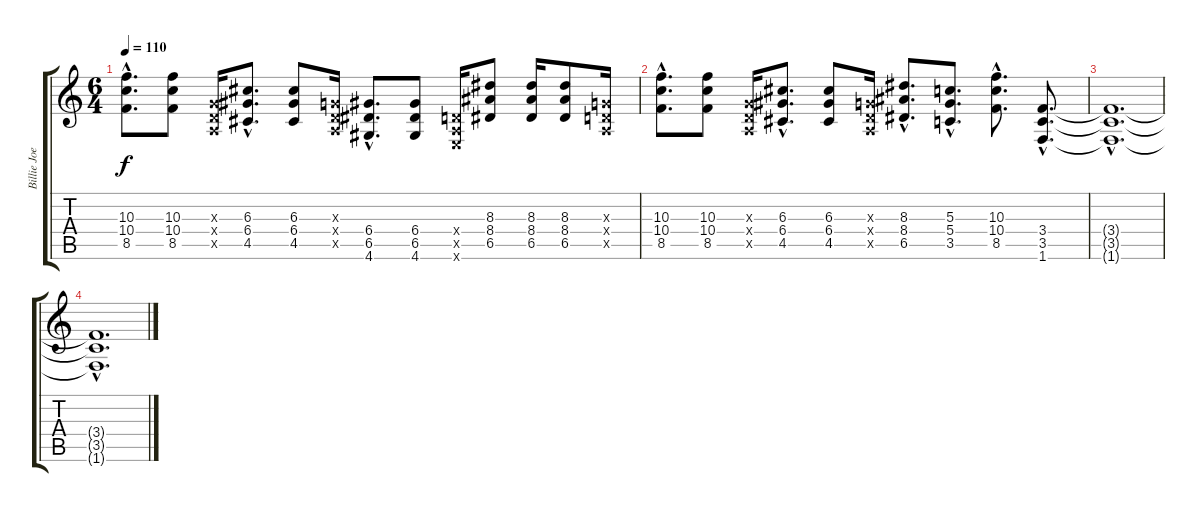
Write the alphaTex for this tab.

\track ("Billie Joe" "Billie Joe") {instrument distortionguitar}
\staff {score tabs}
\tuning (E4 B3 G3 D3 A2 E2) {hide}
\ts (6 4)
\tempo 110
\clef g2
\ks c
(10.3{hac} 10.4{hac} 8.5{hac}).8{d dy f} (10.3 10.4 8.5).8 (0.3{x} 0.4{x} 0.5{x}).16 (6.3{hac} 6.4{hac} 4.5{hac}).8{d} (6.3 6.4 4.5).8 (0.3{x} 0.4{x} 0.5{x}).16 (6.4{hac} 6.5{hac} 4.6{hac}).8{d} (6.4 6.5 4.6).8 (0.4{x} 0.5{x} 0.6{x}).16 (8.3 8.4 6.5).8 (8.3 8.4 6.5).16 (8.3 8.4 6.5).8 (0.3{x} 0.4{x} 0.5{x}).16 |
(10.3{hac} 10.4{hac} 8.5{hac}).8{d} (10.3 10.4 8.5).8 (0.3{x} 0.4{x} 0.5{x}).16 (6.3{hac} 6.4{hac} 4.5{hac}).8{d} (6.3 6.4 4.5).8 (0.3{x} 0.4{x} 0.5{x}).16 (8.3{hac} 8.4{hac} 6.5{hac}).8{d} (5.3{hac} 5.4{hac} 3.5{hac}).8{d} (10.3{hac} 10.4{hac} 8.5{hac}).8{d} (3.4{hac} 3.5{hac} 1.6{hac}).8{d volume 0} |
(3.4{hac t} 3.5{hac t} 1.6{hac t}).1{d} |
(3.4{hac t} 3.5{hac t} 1.6{hac t}).1{d}
